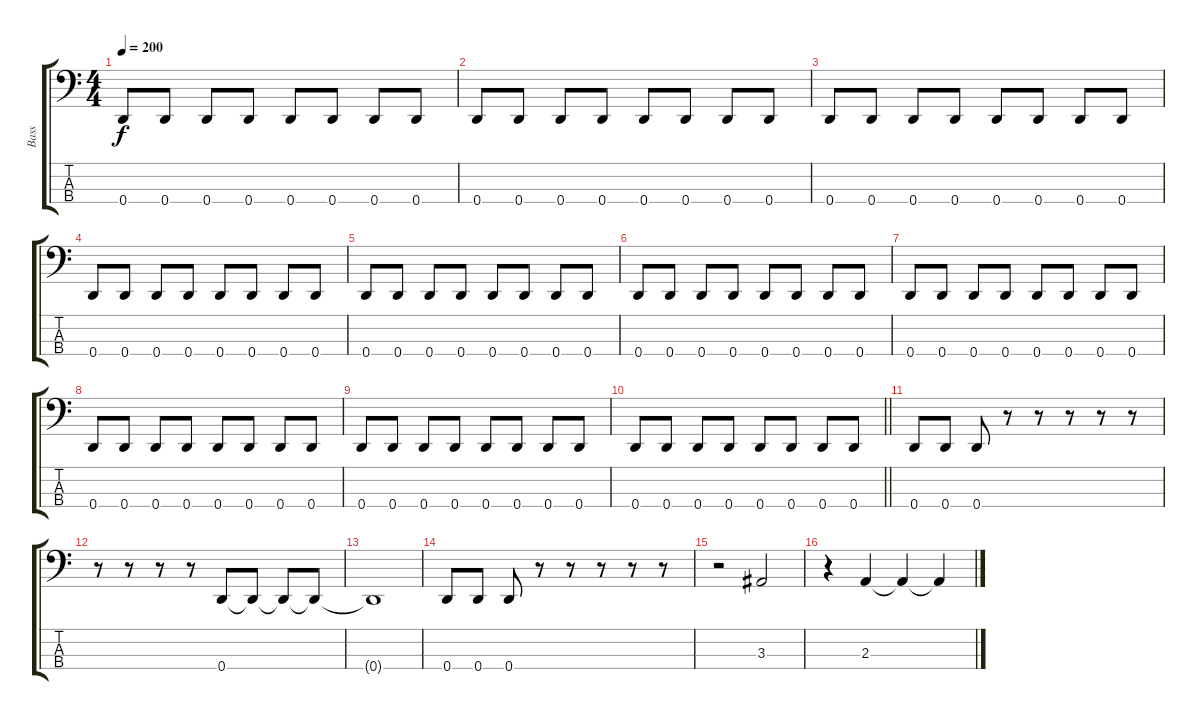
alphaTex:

\track ("Bass" "Bass") {instrument electricbassfinger}
\staff {score tabs}
\tuning (F2 C2 G1 D1) {hide}
\ts (4 4)
\tempo 200
\clef f4
\ks c
0.4.8{dy f} 0.4.8 0.4.8 0.4.8 0.4.8 0.4.8 0.4.8 0.4.8 |
0.4.8 0.4.8 0.4.8 0.4.8 0.4.8 0.4.8 0.4.8 0.4.8 |
0.4.8 0.4.8 0.4.8 0.4.8 0.4.8 0.4.8 0.4.8 0.4.8 |
0.4.8 0.4.8 0.4.8 0.4.8 0.4.8 0.4.8 0.4.8 0.4.8 |
0.4.8 0.4.8 0.4.8 0.4.8 0.4.8 0.4.8 0.4.8 0.4.8 |
0.4.8 0.4.8 0.4.8 0.4.8 0.4.8 0.4.8 0.4.8 0.4.8 |
0.4.8 0.4.8 0.4.8 0.4.8 0.4.8 0.4.8 0.4.8 0.4.8 |
0.4.8 0.4.8 0.4.8 0.4.8 0.4.8 0.4.8 0.4.8 0.4.8 |
0.4.8 0.4.8 0.4.8 0.4.8 0.4.8 0.4.8 0.4.8 0.4.8 |
\barLineRight lightlight
0.4.8 0.4.8 0.4.8 0.4.8 0.4.8 0.4.8 0.4.8 0.4.8 |
0.4.8 0.4.8 0.4.8 r.8 r.8 r.8 r.8 r.8 |
r.8 r.8 r.8 r.8 0.4.8 0.4{t}.8 0.4{t}.8 0.4{t}.8 |
0.4{t}.1 |
0.4.8 0.4.8 0.4.8 r.8 r.8 r.8 r.8 r.8 |
r.2 3.3.2 |
r.4 2.3.4 2.3{t}.4 2.3{t}.4
